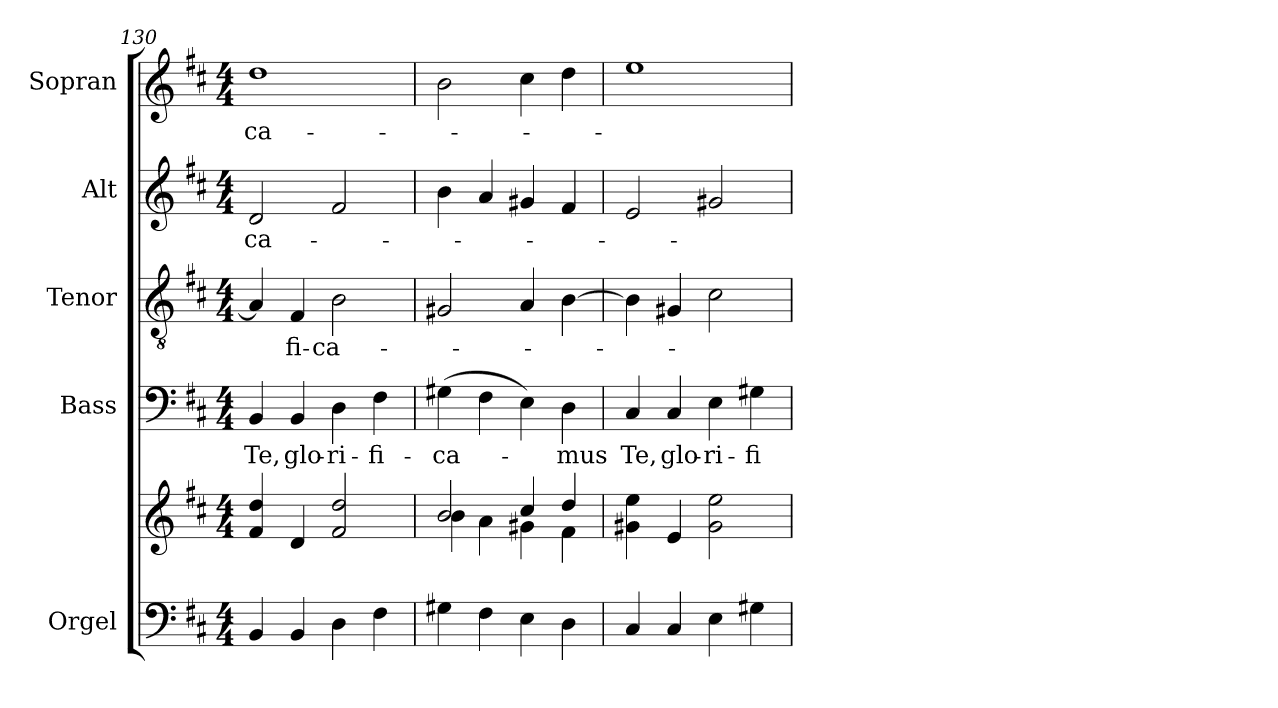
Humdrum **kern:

**kern	**kern	**kern	**text	**kern	**text	**kern	**text	**kern	**text
*part5	*part5	*part4	*part4	*part3	*part3	*part2	*part2	*part1	*part1
*staff6	*staff5	*staff4	*staff4	*staff3	*staff3	*staff2	*staff2	*staff1	*staff1
*I"Orgel	*	*I"Bass	*	*I"Tenor	*	*I"Alt	*	*I"Sopran	*
*I'Org.	*	*I'B	*	*I'T	*	*I'A	*	*I'S	*
*clefF4	*clefG2	*clefF4	*	*clefGv2	*	*clefG2	*	*clefG2	*
*k[f#c#]	*k[f#c#]	*k[f#c#]	*	*k[f#c#]	*	*k[f#c#]	*	*k[f#c#]	*
*D:	*D:	*D:	*	*D:	*	*D:	*	*D:	*
*M4/4	*M4/4	*M4/4	*	*M4/4	*	*M4/4	*	*M4/4	*
=130	=130	=130	=130	=130	=130	=130	=130	=130	=130
!	!	!	!LO:LY:b	!	!	!	!LO:LY:b	!	!LO:LY:b
4BB/	4f#/ 4dd/	4BB/	Te,	4A/]	.	2d/	-ca-	1dd	-ca-
!	!	!	!LO:LY:b	!	!LO:LY:b	!	!	!	!
4BB/	4d/	4BB/	glo-	4F#/	-fi-	.	.	.	.
!	!	!	!LO:LY:b	!	!LO:LY:b	!	!	!	!
4D\	2f#/ 2dd/	4D\	-ri-	2B\	-ca-	2f#/	.	.	.
!	!	!	!LO:LY:b	!	!	!	!	!	!
4F#\	.	4F#\	-fi-	.	.	.	.	.	.
=131	=131	=131	=131	=131	=131	=131	=131	=131	=131
*	*^	*	*	*	*	*	*	*	*
!	!	!	!	!LO:LY:b	!	!	!	!	!	!
4G#X\	2b/	4b\	(>4G#X\	-ca-	2G#X/	.	4b\	.	2b\	.
4F#\	.	4a\	4F#\	.	.	.	4a/	.	.	.
4E\	4cc#/	4g#X\	4E\)	.	4A/	.	4g#X/	.	4cc#\	.
!	!	!	!	!LO:LY:b	!	!	!	!	!	!
4D\	4dd/	4f#\	4D\	-mus	[4B\	.	4f#/	.	4dd\	.
=132	=132	=132	=132	=132	=132	=132	=132	=132	=132	=132
!	!	!	!	!LO:LY:b	!	!	!	!	!	!
*	*v	*v	*	*	*	*	*	*	*	*
4C#/	4g#X\ 4ee\	4C#/	Te,	4B\]	.	2e/	.	1ee	.
!	!	!	!LO:LY:b	!	!	!	!	!	!
4C#/	4e/	4C#/	glo-	4G#X/	.	.	.	.	.
!	!	!	!LO:LY:b	!	!	!	!	!	!
4E\	2g#\ 2ee\	4E\	-ri-	2c#\	.	2g#X/	.	.	.
!	!	!	!LO:LY:b	!	!	!	!	!	!
4G#X\	.	4G#X\	-fi-	.	.	.	.	.	.
=	=	=	=	=	=	=	=	=	=
*-	*-	*-	*-	*-	*-	*-	*-	*-	*-
